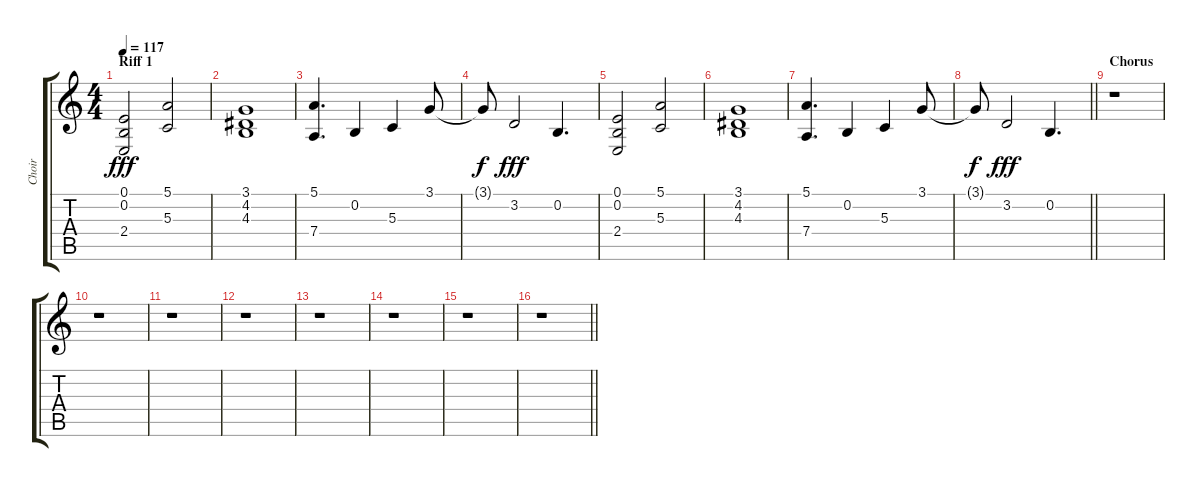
\track ("Choir" "Choir") {instrument choiraahs}
\staff {score tabs}
\tuning (E4 B3 G3 D3 A2 E2) {hide}
\ts (4 4)
\section ("" "Riff 1")
\tempo 117
\clef g2
\ks c
(0.1 0.2 2.4).2{dy fff} (5.1 5.3).2 |
(3.1 4.2 4.3).1 |
(5.1 7.4).4{d} 0.2.4 5.3.4 3.1.8 |
3.1{t}.8{dy f} 3.2.2{dy fff} 0.2.4{d} |
(0.1 0.2 2.4).2 (5.1 5.3).2 |
(3.1 4.2 4.3).1 |
(5.1 7.4).4{d} 0.2.4 5.3.4 3.1.8 |
\barLineRight lightlight
3.1{t}.8{dy f} 3.2.2{dy fff} 0.2.4{d} |
\section ("" "Chorus")
r.1 |
r.1 |
r.1 |
r.1 |
r.1 |
r.1 |
r.1 |
\barLineRight lightlight
r.1
